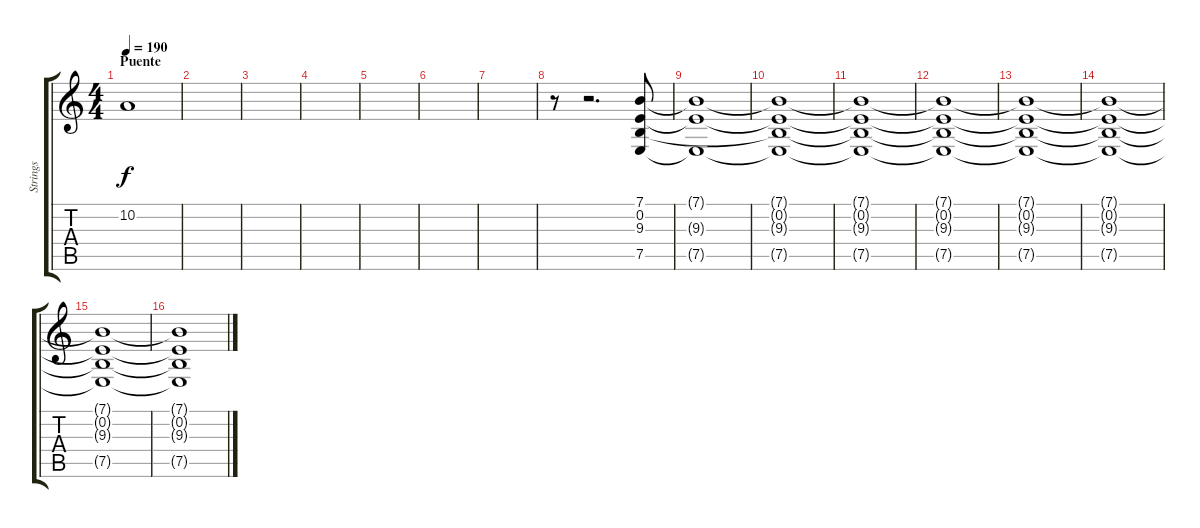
\track ("Strings" "Strings") {instrument synthstrings1}
\staff {score tabs}
\tuning (E4 B3 G3 D3 A2 E2) {hide}
\ts (4 4)
\section ("" "Puente")
\tempo 190
\clef g2
\ks c
10.2{t}.1{dy f} |
|
|
|
|
|
|
r.8 r.2{d} (7.1 0.2 9.3 7.5).8 |
(7.1{t} 9.3{t} 7.5{t}).1 |
(7.1{t} 0.2{t} 9.3{t} 7.5{t}).1 |
(7.1{t} 0.2{t} 9.3{t} 7.5{t}).1 |
(7.1{t} 0.2{t} 9.3{t} 7.5{t}).1 |
(7.1{t} 0.2{t} 9.3{t} 7.5{t}).1 |
(7.1{t} 0.2{t} 9.3{t} 7.5{t}).1 |
(7.1{t} 0.2{t} 9.3{t} 7.5{t}).1 |
(7.1{t} 0.2{t} 9.3{t} 7.5{t}).1
